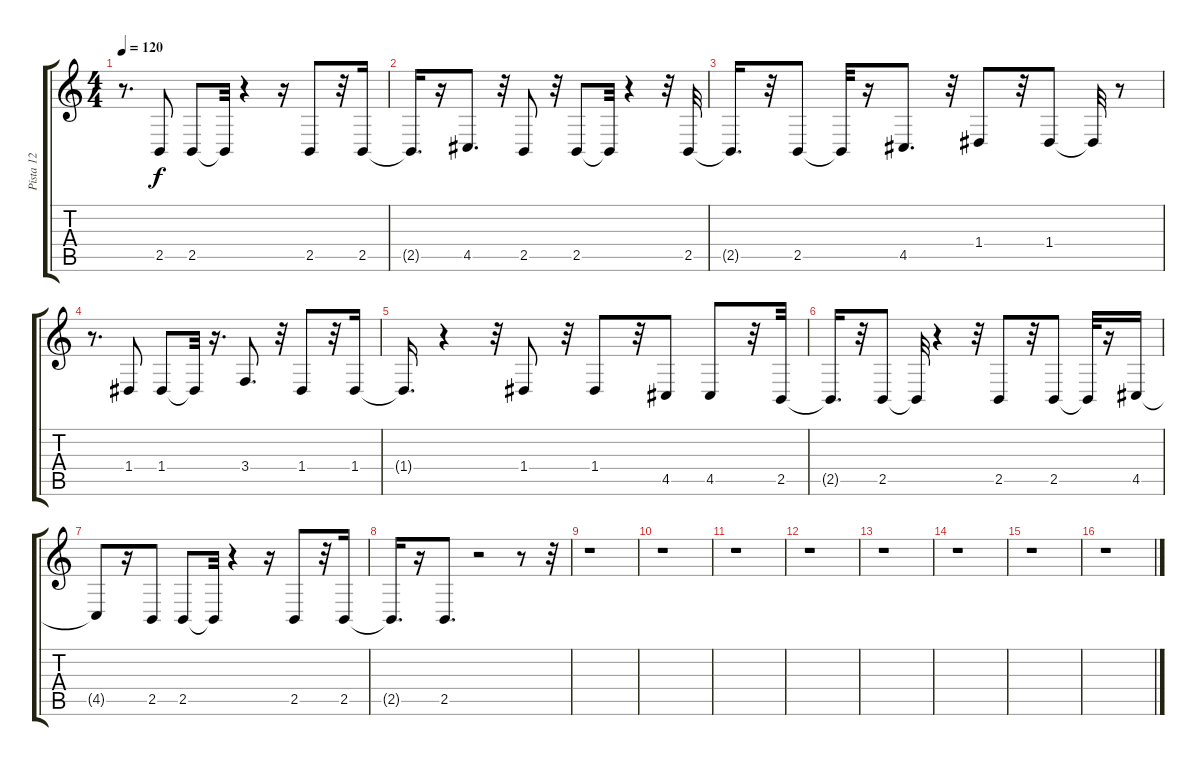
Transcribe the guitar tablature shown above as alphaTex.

\track ("Pista 12" "Pista 12") {instrument celesta}
\staff {score tabs}
\tuning (E4 B3 G3 D3 A2 E2) {hide}
\ts (4 4)
\tempo 120
\clef g2
\ks c
r.8{d dy f} 2.5.8 2.5.8 2.5{t}.32 r.4 r.16 2.5.8 r.32 2.5.16 |
2.5{t}.16{d} r.16 4.5.8{d} r.32 2.5.8 r.32 2.5.8 2.5{t}.32 r.4 r.32 2.5.32 |
2.5{t}.16{d} r.32 2.5.8 2.5{t}.32 r.16 4.5.8{d} r.32 1.4.8 r.32 1.4.8 1.4{t}.32 r.8 |
r.8{d} 1.4.8 1.4.8 1.4{t}.32 r.16{d} 3.4.8{d} r.32 1.4.8 r.32 1.4.16 |
1.4{t}.16{d} r.4 r.32 1.4.8 r.32 1.4.8 r.32 4.5.8 4.5.8 r.32 2.5.32 |
2.5{t}.16{d} r.32 2.5.8 2.5{t}.32 r.4 r.32 2.5.8 r.32 2.5.8 2.5{t}.32 r.16 4.5.16 |
4.5{t}.8 r.16 2.5.8 2.5.8 2.5{t}.32 r.4 r.16 2.5.8 r.32 2.5.16 |
2.5{t}.16{d} r.16 2.5.8{d} r.2 r.8 r.32 |
r.1 |
r.1 |
r.1 |
r.1 |
r.1 |
r.1 |
r.1 |
r.1
